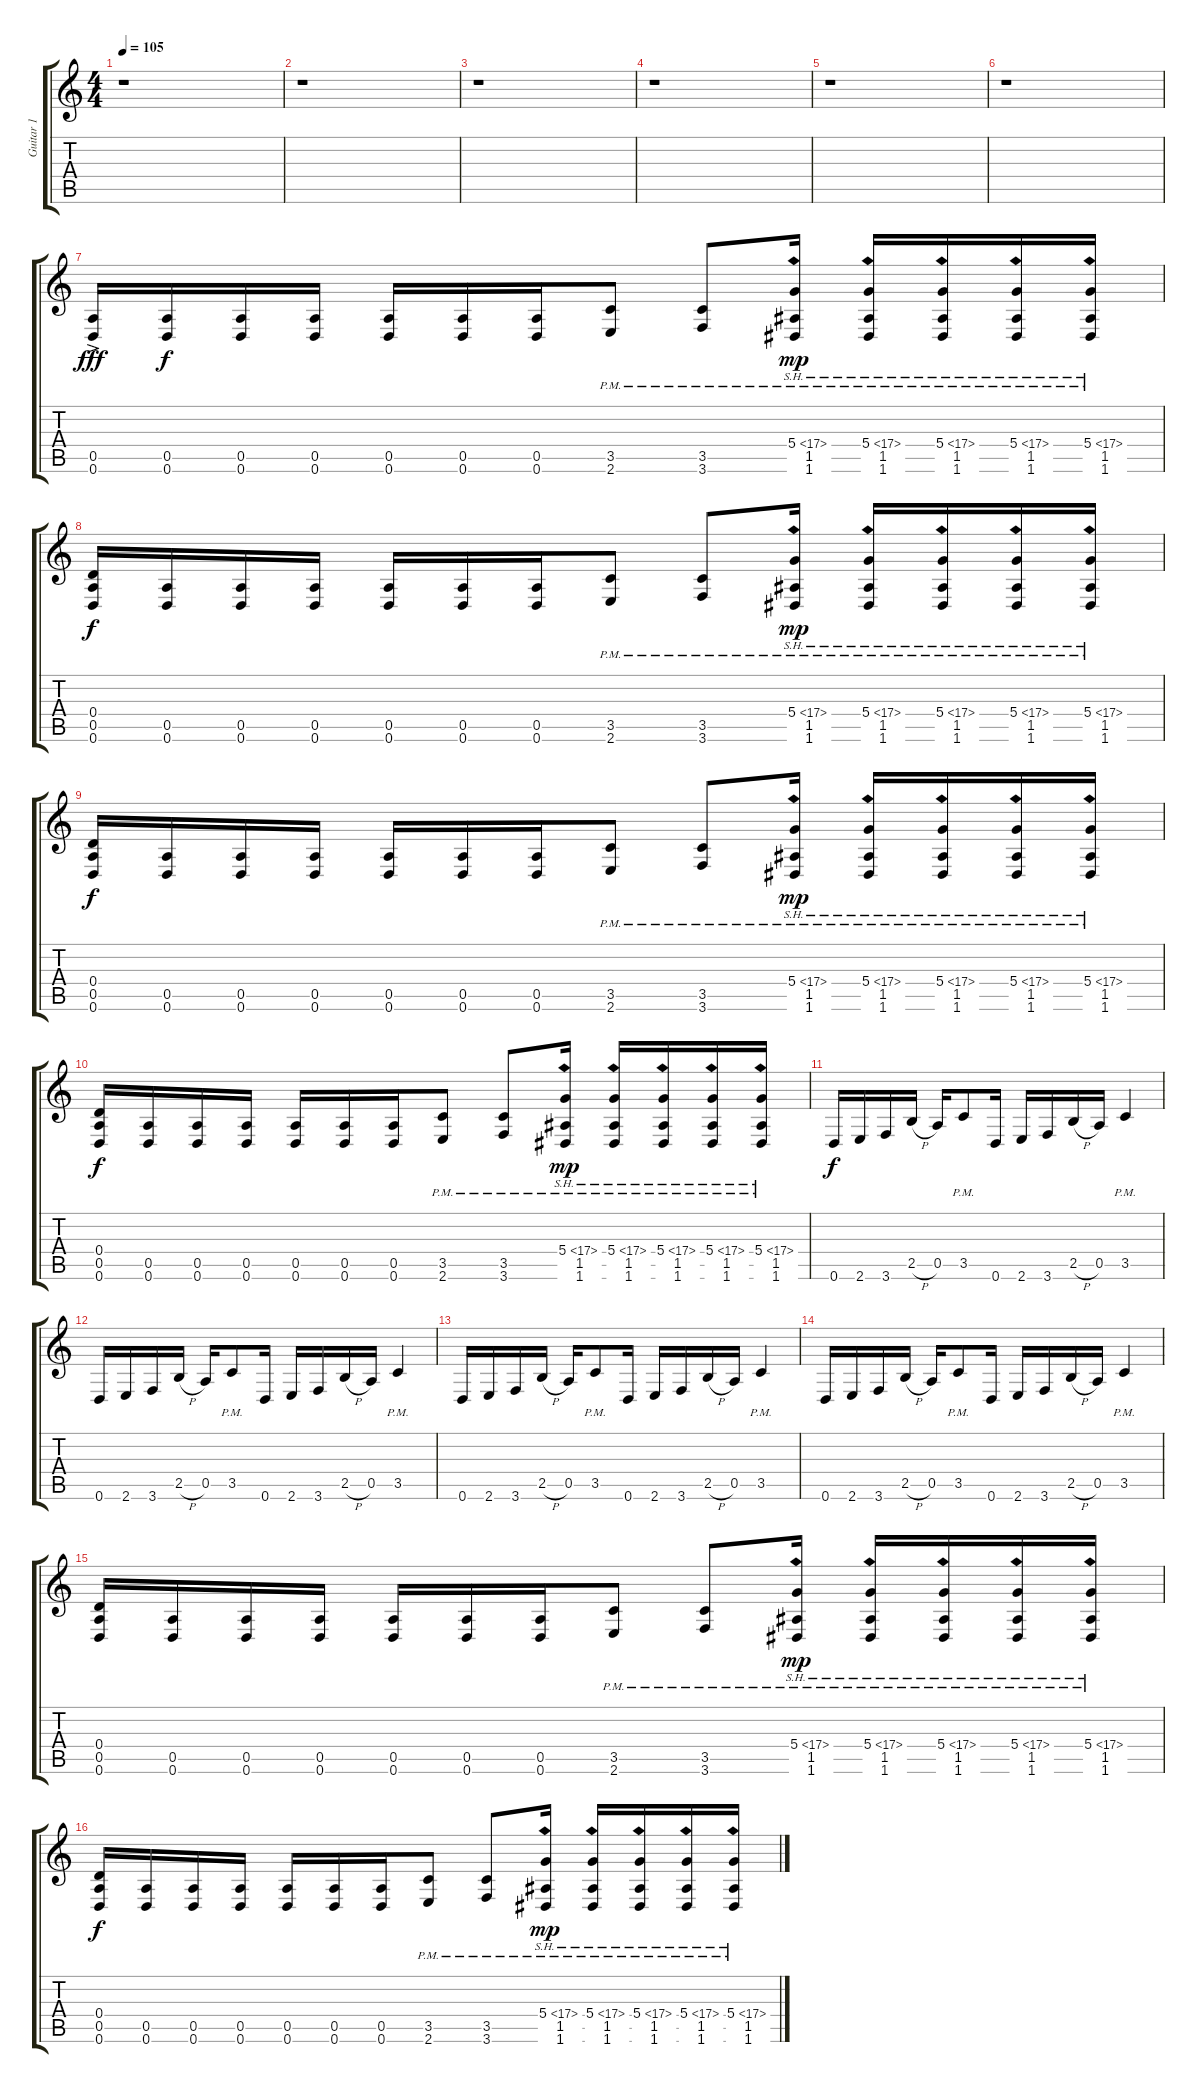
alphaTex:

\track ("Guitar 1" "Guitar 1") {instrument distortionguitar}
\staff {score tabs}
\tuning (E4 B3 G3 D3 A2 D2) {hide}
\ts (4 4)
\tempo 105
\clef g2
\ks c
r.1{dy fff instrument distortionguitar} |
r.1 |
r.1 |
r.1 |
r.1 |
r.1 |
(0.5{ac} 0.6{ac}).16 (0.5 0.6).16{dy f} (0.5 0.6).16 (0.5 0.6).16 (0.5 0.6).16 (0.5 0.6).16 (0.5 0.6).16 (3.5{pm} 2.6{pm}).8 (3.5{pm} 3.6{pm}).8 (5.4{sh 12 pm} 1.5 1.6).16{dy mp} (5.4{sh 12 pm} 1.5 1.6).16 (5.4{sh 12 pm} 1.5 1.6).16 (5.4{sh 12 pm} 1.5 1.6).16 (5.4{sh 12 pm} 1.5 1.6).16 |
(0.4 0.5 0.6).16{dy f} (0.5 0.6).16 (0.5 0.6).16 (0.5 0.6).16 (0.5 0.6).16 (0.5 0.6).16 (0.5 0.6).16 (3.5{pm} 2.6{pm}).8 (3.5{pm} 3.6{pm}).8 (5.4{sh 12 pm} 1.5 1.6).16{dy mp} (5.4{sh 12 pm} 1.5 1.6).16 (5.4{sh 12 pm} 1.5 1.6).16 (5.4{sh 12 pm} 1.5 1.6).16 (5.4{sh 12 pm} 1.5 1.6).16 |
(0.4 0.5 0.6).16{dy f} (0.5 0.6).16 (0.5 0.6).16 (0.5 0.6).16 (0.5 0.6).16 (0.5 0.6).16 (0.5 0.6).16 (3.5{pm} 2.6{pm}).8 (3.5{pm} 3.6{pm}).8 (5.4{sh 12 pm} 1.5 1.6).16{dy mp} (5.4{sh 12 pm} 1.5 1.6).16 (5.4{sh 12 pm} 1.5 1.6).16 (5.4{sh 12 pm} 1.5 1.6).16 (5.4{sh 12 pm} 1.5 1.6).16 |
(0.4 0.5 0.6).16{dy f} (0.5 0.6).16 (0.5 0.6).16 (0.5 0.6).16 (0.5 0.6).16 (0.5 0.6).16 (0.5 0.6).16 (3.5{pm} 2.6{pm}).8 (3.5{pm} 3.6{pm}).8 (5.4{sh 12 pm} 1.5 1.6).16{dy mp} (5.4{sh 12 pm} 1.5 1.6).16 (5.4{sh 12 pm} 1.5 1.6).16 (5.4{sh 12 pm} 1.5 1.6).16 (5.4{sh 12 pm} 1.5 1.6).16 |
0.6.16{dy f} 2.6.16 3.6.16 2.5{h}.16 0.5.16 3.5{pm}.8 0.6.16 2.6.16 3.6.16 2.5{h}.16 0.5.16 3.5{pm}.4 |
0.6.16 2.6.16 3.6.16 2.5{h}.16 0.5.16 3.5{pm}.8 0.6.16 2.6.16 3.6.16 2.5{h}.16 0.5.16 3.5{pm}.4 |
0.6.16 2.6.16 3.6.16 2.5{h}.16 0.5.16 3.5{pm}.8 0.6.16 2.6.16 3.6.16 2.5{h}.16 0.5.16 3.5{pm}.4 |
0.6.16 2.6.16 3.6.16 2.5{h}.16 0.5.16 3.5{pm}.8 0.6.16 2.6.16 3.6.16 2.5{h}.16 0.5.16 3.5{pm}.4 |
(0.4 0.5 0.6).16 (0.5 0.6).16 (0.5 0.6).16 (0.5 0.6).16 (0.5 0.6).16 (0.5 0.6).16 (0.5 0.6).16 (3.5{pm} 2.6{pm}).8 (3.5{pm} 3.6{pm}).8 (5.4{sh 12 pm} 1.5 1.6).16{dy mp} (5.4{sh 12 pm} 1.5 1.6).16 (5.4{sh 12 pm} 1.5 1.6).16 (5.4{sh 12 pm} 1.5 1.6).16 (5.4{sh 12 pm} 1.5 1.6).16 |
(0.4 0.5 0.6).16{dy f} (0.5 0.6).16 (0.5 0.6).16 (0.5 0.6).16 (0.5 0.6).16 (0.5 0.6).16 (0.5 0.6).16 (3.5{pm} 2.6{pm}).8 (3.5{pm} 3.6{pm}).8 (5.4{sh 12 pm} 1.5 1.6).16{dy mp} (5.4{sh 12 pm} 1.5 1.6).16 (5.4{sh 12 pm} 1.5 1.6).16 (5.4{sh 12 pm} 1.5 1.6).16 (5.4{sh 12 pm} 1.5 1.6).16
